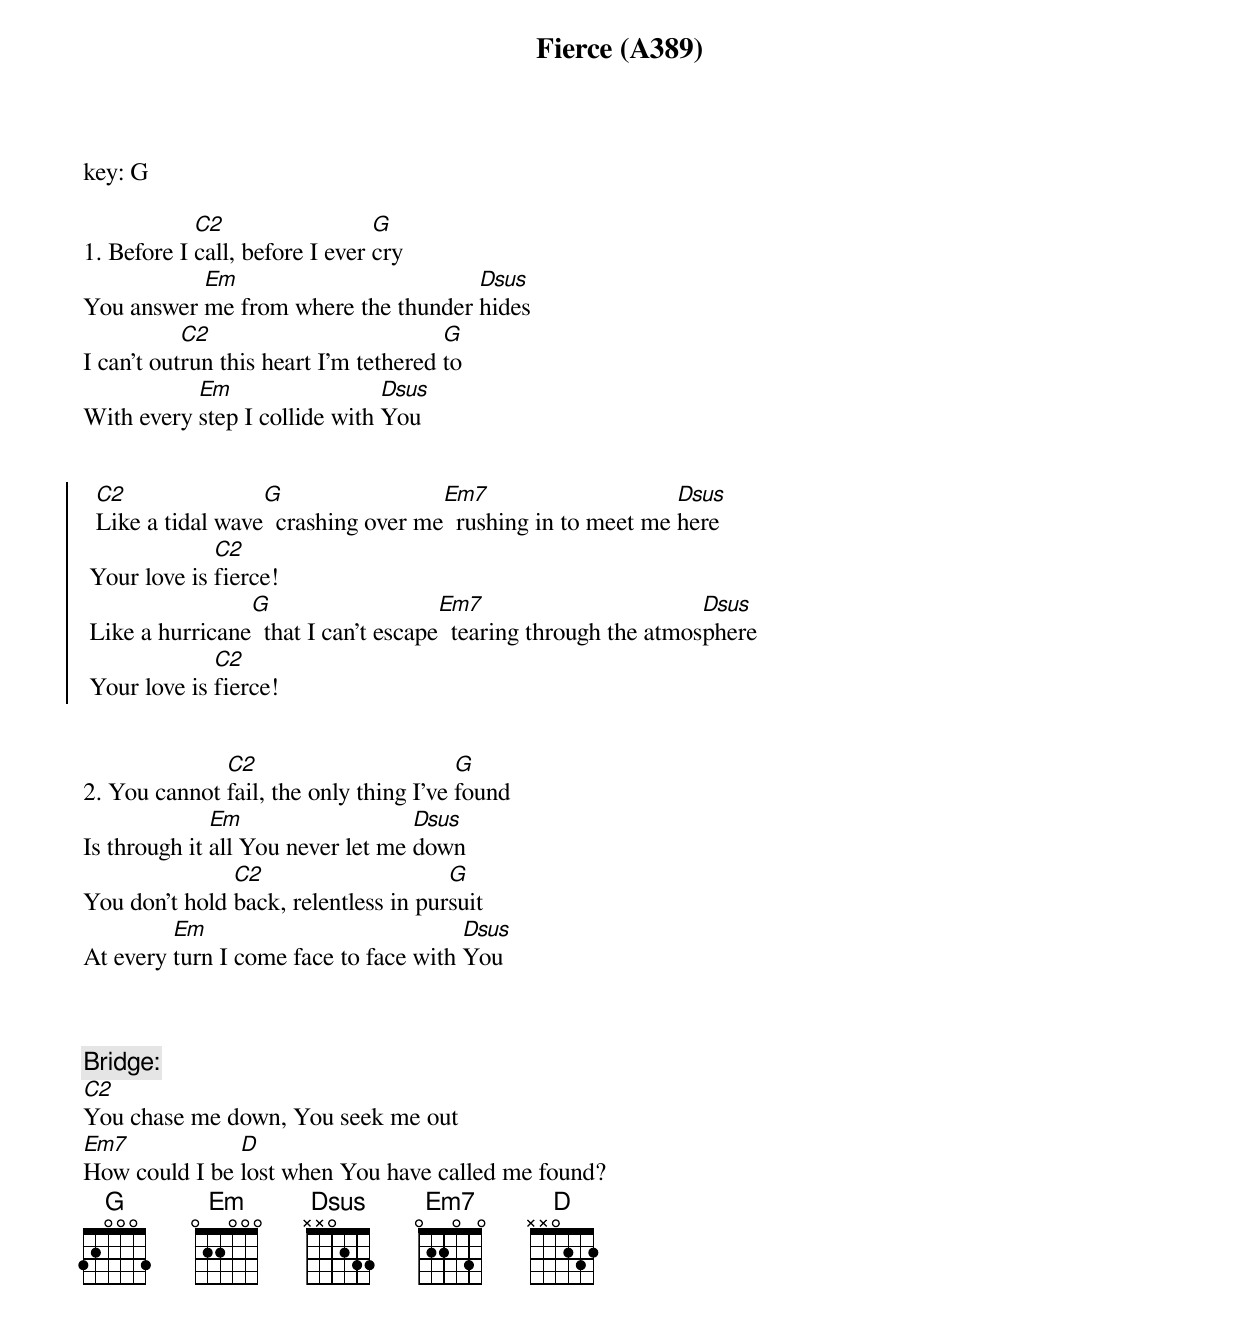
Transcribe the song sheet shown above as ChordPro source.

{title: Fierce (A389)}
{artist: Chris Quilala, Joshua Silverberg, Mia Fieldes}
key: G

1. Before I [C2]call, before I ever [G]cry
You answer [Em]me from where the thunder [Dsus]hides
I can't out[C2]run this heart I’m tethered [G]to
With every [Em]step I collide with [Dsus]You


{soc}
  [C2]Like a tidal wave[G]  crashing over me[Em7]  rushing in to meet me [Dsus]here
 Your love is [C2]fierce!
 Like a hurricane[G]  that I can’t escape[Em7]  tearing through the atmos[Dsus]phere
 Your love is [C2]fierce!
 {eoc}


2. You cannot [C2]fail, the only thing I’ve [G]found
Is through it [Em]all You never let me [Dsus]down
You don’t hold [C2]back, relentless in pur[G]suit
At every [Em]turn I come face to face with [Dsus]You



{comment: Bridge:}
[C2]You chase me down, You seek me out
[Em7]How could I be [D]lost when You have called me found?
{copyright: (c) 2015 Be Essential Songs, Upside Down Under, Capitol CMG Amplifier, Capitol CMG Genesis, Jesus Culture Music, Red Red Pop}
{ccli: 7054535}
